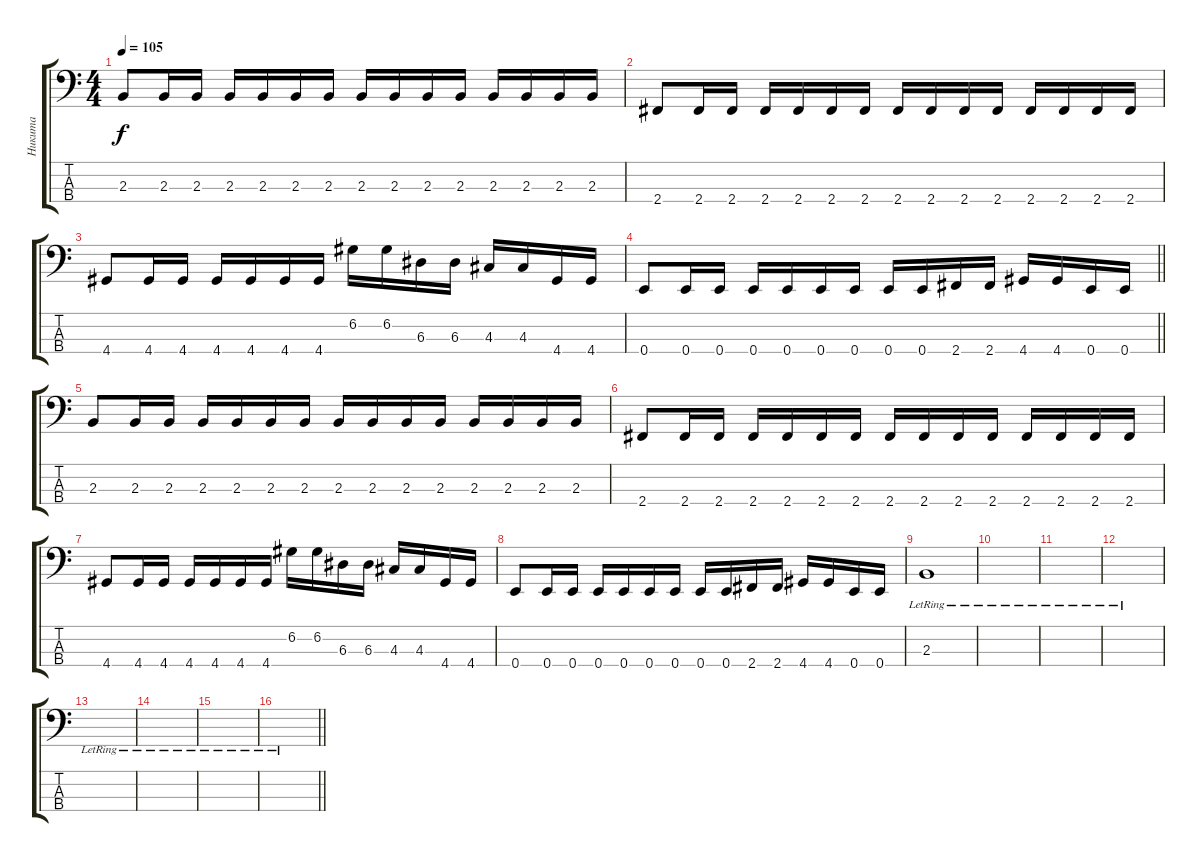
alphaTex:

\track ("Никита" "Никита") {instrument electricbasspick}
\staff {score tabs}
\tuning (G2 D2 A1 E1) {hide}
\ts (4 4)
\tempo 105
\clef f4
\ks c
2.3.8{dy f} 2.3.16 2.3.16 2.3.16 2.3.16 2.3.16 2.3.16 2.3.16 2.3.16 2.3.16 2.3.16 2.3.16 2.3.16 2.3.16 2.3.16 |
2.4.8 2.4.16 2.4.16 2.4.16 2.4.16 2.4.16 2.4.16 2.4.16 2.4.16 2.4.16 2.4.16 2.4.16 2.4.16 2.4.16 2.4.16 |
4.4.8 4.4.16 4.4.16 4.4.16 4.4.16 4.4.16 4.4.16 6.2.16 6.2.16 6.3.16 6.3.16 4.3.16 4.3.16 4.4.16 4.4.16 |
\barLineRight lightlight
0.4.8 0.4.16 0.4.16 0.4.16 0.4.16 0.4.16 0.4.16 0.4.16 0.4.16 2.4.16 2.4.16 4.4.16 4.4.16 0.4.16 0.4.16 |
2.3.8 2.3.16 2.3.16 2.3.16 2.3.16 2.3.16 2.3.16 2.3.16 2.3.16 2.3.16 2.3.16 2.3.16 2.3.16 2.3.16 2.3.16 |
2.4.8 2.4.16 2.4.16 2.4.16 2.4.16 2.4.16 2.4.16 2.4.16 2.4.16 2.4.16 2.4.16 2.4.16 2.4.16 2.4.16 2.4.16 |
4.4.8 4.4.16 4.4.16 4.4.16 4.4.16 4.4.16 4.4.16 6.2.16 6.2.16 6.3.16 6.3.16 4.3.16 4.3.16 4.4.16 4.4.16 |
0.4.8 0.4.16 0.4.16 0.4.16 0.4.16 0.4.16 0.4.16 0.4.16 0.4.16 2.4.16 2.4.16 4.4.16 4.4.16 0.4.16 0.4.16 |
2.3{lr}.1 |
|
|
|
|
|
|
\barLineRight lightlight
